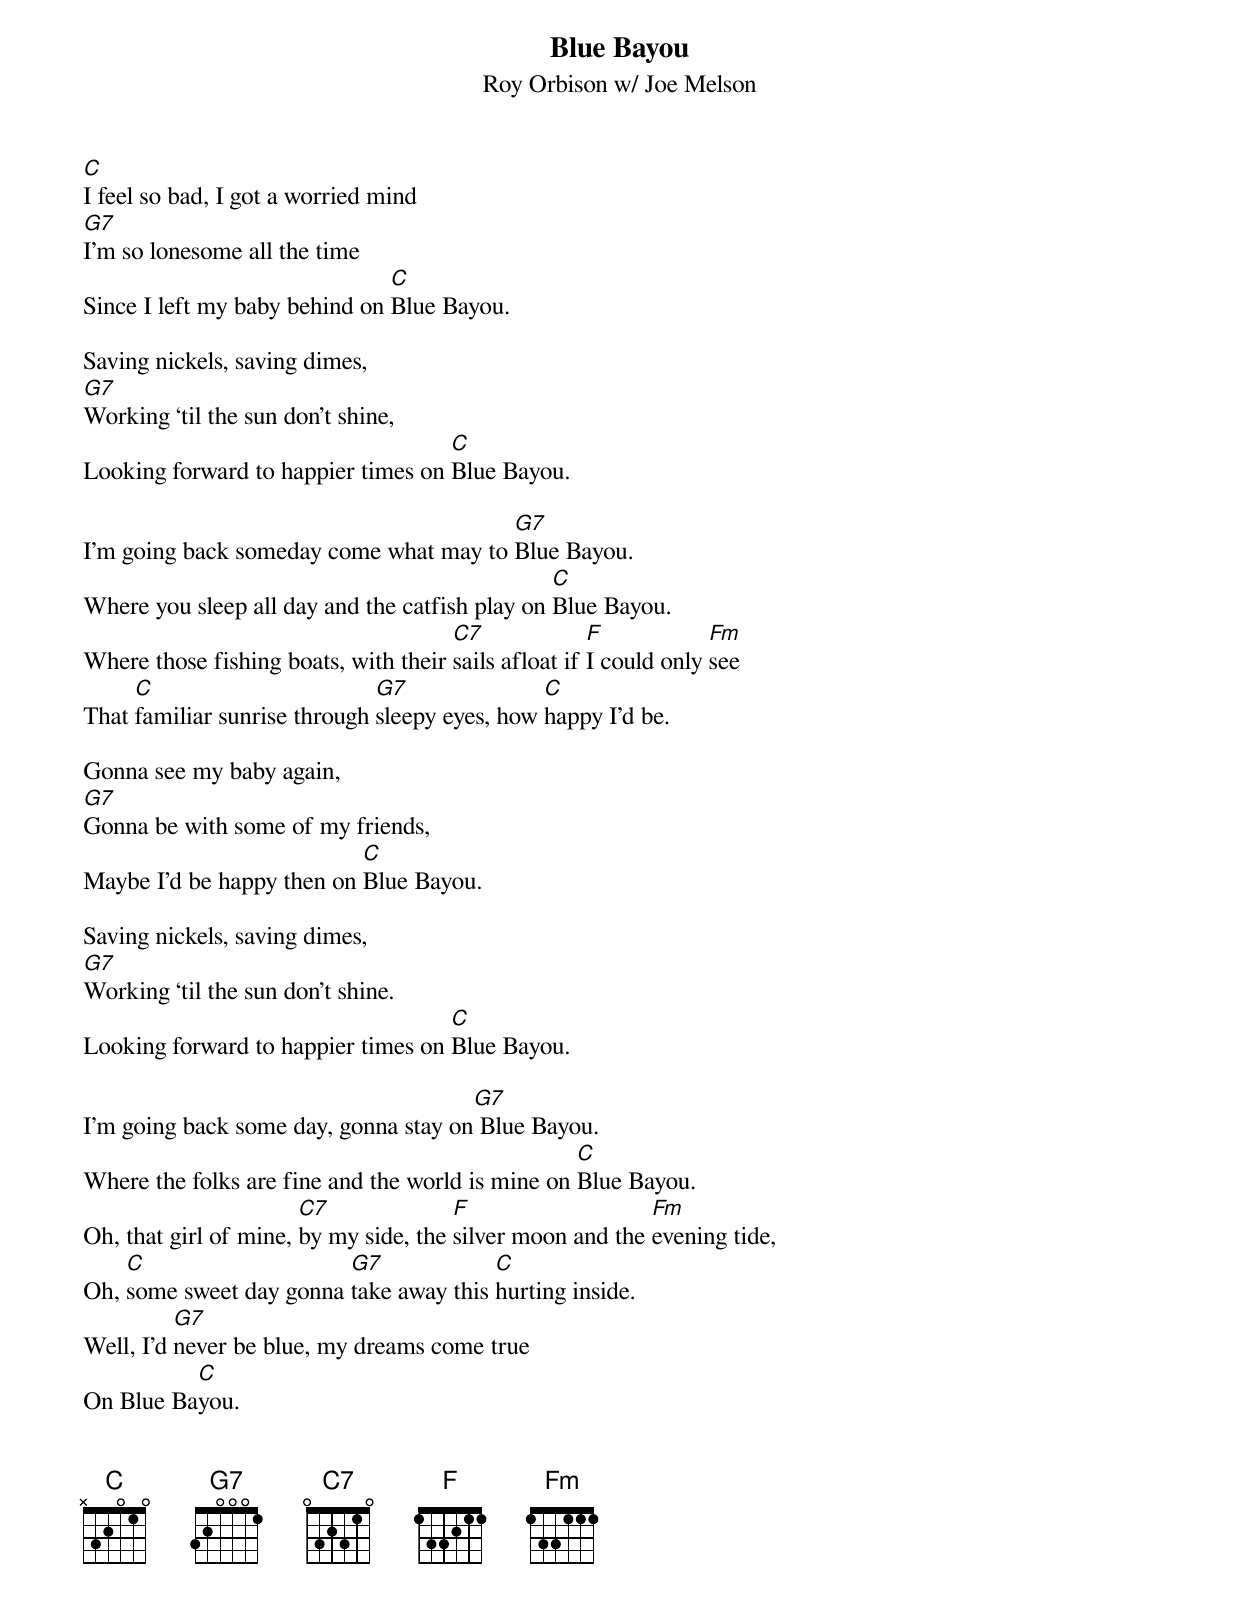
{title: Blue Bayou}
{subtitle: Roy Orbison w/ Joe Melson}
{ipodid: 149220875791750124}

[C]I feel so bad, I got a worried mind
[G7]I'm so lonesome all the time
Since I left my baby behind on [C]Blue Bayou.

Saving nickels, saving dimes,
[G7]Working ‘til the sun don't shine,
Looking forward to happier times on [C]Blue Bayou.

I'm going back someday come what may to [G7]Blue Bayou.
Where you sleep all day and the catfish play on [C]Blue Bayou.
Where those fishing boats, with their [C7]sails afloat if [F]I could only [Fm]see
That [C]familiar sunrise through [G7]sleepy eyes, how [C]happy I'd be.

Gonna see my baby again,
[G7]Gonna be with some of my friends,
Maybe I'd be happy then on [C]Blue Bayou.

Saving nickels, saving dimes,
[G7]Working ‘til the sun don't shine.
Looking forward to happier times on [C]Blue Bayou.

I'm going back some day, gonna stay on[G7] Blue Bayou.
Where the folks are fine and the world is mine on [C]Blue Bayou.
Oh, that girl of mine, [C7]by my side, the [F]silver moon and the [Fm]evening tide,
Oh, [C]some sweet day gonna [G7]take away this [C]hurting inside.
Well, I'd [G7]never be blue, my dreams come true
On Blue Ba[C]you.


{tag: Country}
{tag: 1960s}
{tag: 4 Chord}
